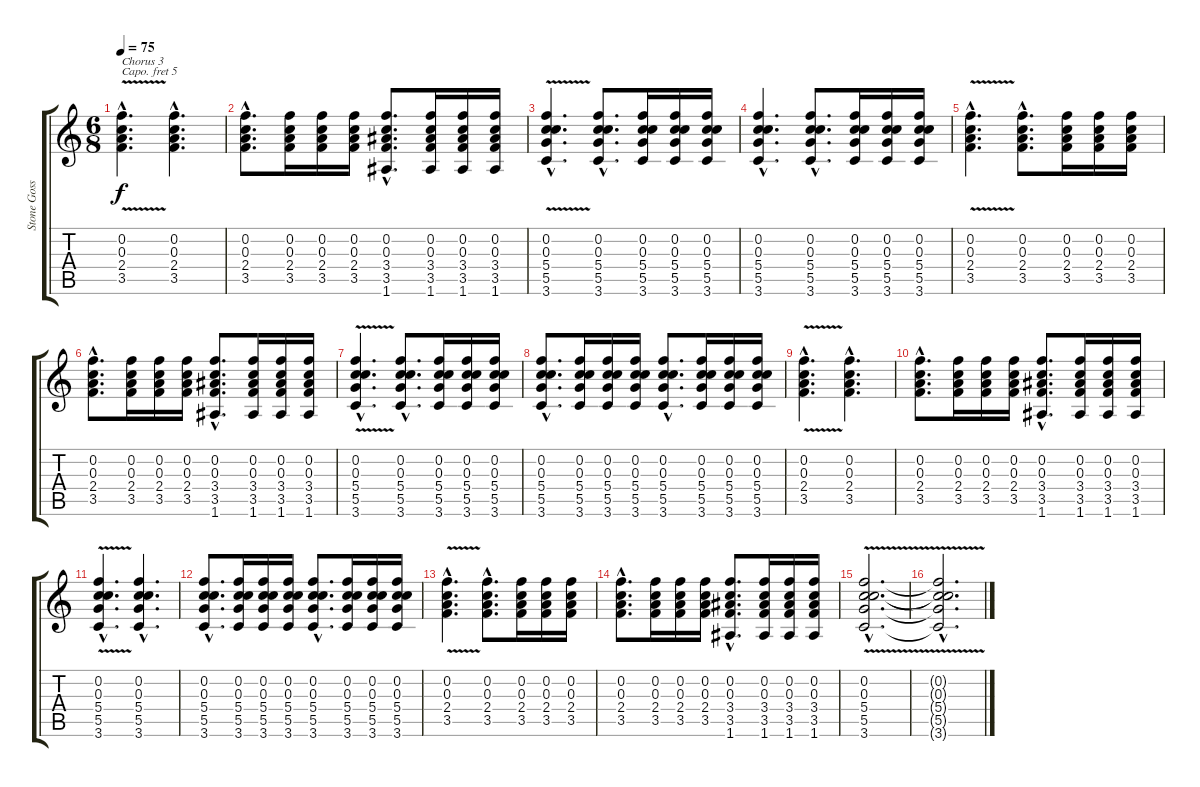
\track ("Stone Gossard" "Stone Goss") {instrument electricguitarclean}
\staff {score tabs}
\capo 5
\tuning (E4 C4 G3 D3 A2 E2) {hide}
\ts (6 8)
\tempo 75
\clef g2
\ks c
(0.2{v hac} 0.3{v hac} 2.4{v hac} 3.5{v hac}).4{d txt "Chorus 3" dy f} (0.2{hac} 0.3{hac} 2.4{hac} 3.5{hac}).4{d} |
(0.2{hac} 0.3{hac} 2.4{hac} 3.5{hac}).8{d} (0.2 0.3 2.4 3.5).16 (0.2 0.3 2.4 3.5).16 (0.2 0.3 2.4 3.5).16 (0.2{hac} 0.3{hac} 3.4{hac} 3.5{hac} 1.6{hac}).8{d} (0.2 0.3 3.4 3.5 1.6).16 (0.2 0.3 3.4 3.5 1.6).16 (0.2 0.3 3.4 3.5 1.6).16 |
(0.2{v hac} 0.3{v hac} 5.4{v hac} 5.5{v hac} 3.6{v hac}).4{d} (0.2{hac} 0.3{hac} 5.4{hac} 5.5{hac} 3.6{hac}).8{d} (0.2 0.3 5.4 5.5 3.6).16 (0.2 0.3 5.4 5.5 3.6).16 (0.2 0.3 5.4 5.5 3.6).16 |
(0.2{hac} 0.3{hac} 5.4{hac} 5.5{hac} 3.6{hac}).4{d} (0.2{hac} 0.3{hac} 5.4{hac} 5.5{hac} 3.6{hac}).8{d} (0.2 0.3 5.4 5.5 3.6).16 (0.2 0.3 5.4 5.5 3.6).16 (0.2 0.3 5.4 5.5 3.6).16 |
(0.2{v hac} 0.3{v hac} 2.4{v hac} 3.5{v hac}).4{d} (0.2{hac} 0.3{hac} 2.4{hac} 3.5{hac}).8{d} (0.2 0.3 2.4 3.5).16 (0.2 0.3 2.4 3.5).16 (0.2 0.3 2.4 3.5).16 |
(0.2{hac} 0.3{hac} 2.4{hac} 3.5{hac}).8{d} (0.2 0.3 2.4 3.5).16 (0.2 0.3 2.4 3.5).16 (0.2 0.3 2.4 3.5).16 (0.2{hac} 0.3{hac} 3.4{hac} 3.5{hac} 1.6{hac}).8{d} (0.2 0.3 3.4 3.5 1.6).16 (0.2 0.3 3.4 3.5 1.6).16 (0.2 0.3 3.4 3.5 1.6).16 |
(0.2{v hac} 0.3{v hac} 5.4{v hac} 5.5{v hac} 3.6{v hac}).4{d} (0.2{hac} 0.3{hac} 5.4{hac} 5.5{hac} 3.6{hac}).8{d} (0.2 0.3 5.4 5.5 3.6).16 (0.2 0.3 5.4 5.5 3.6).16 (0.2 0.3 5.4 5.5 3.6).16 |
(0.2{hac} 0.3{hac} 5.4{hac} 5.5{hac} 3.6{hac}).8{d} (0.2 0.3 5.4 5.5 3.6).16 (0.2 0.3 5.4 5.5 3.6).16 (0.2 0.3 5.4 5.5 3.6).16 (0.2{hac} 0.3{hac} 5.4{hac} 5.5{hac} 3.6{hac}).8{d} (0.2 0.3 5.4 5.5 3.6).16 (0.2 0.3 5.4 5.5 3.6).16 (0.2 0.3 5.4 5.5 3.6).16 |
(0.2{v hac} 0.3{v hac} 2.4{v hac} 3.5{v hac}).4{d} (0.2{hac} 0.3{hac} 2.4{hac} 3.5{hac}).4{d} |
(0.2{hac} 0.3{hac} 2.4{hac} 3.5{hac}).8{d} (0.2 0.3 2.4 3.5).16 (0.2 0.3 2.4 3.5).16 (0.2 0.3 2.4 3.5).16 (0.2{hac} 0.3{hac} 3.4{hac} 3.5{hac} 1.6{hac}).8{d} (0.2 0.3 3.4 3.5 1.6).16 (0.2 0.3 3.4 3.5 1.6).16 (0.2 0.3 3.4 3.5 1.6).16 |
(0.2{v hac} 0.3{v hac} 5.4{v hac} 5.5{v hac} 3.6{v hac}).4{d} (0.2{hac} 0.3{hac} 5.4{hac} 5.5{hac} 3.6{hac}).4{d} |
(0.2{hac} 0.3{hac} 5.4{hac} 5.5{hac} 3.6{hac}).8{d} (0.2 0.3 5.4 5.5 3.6).16 (0.2 0.3 5.4 5.5 3.6).16 (0.2 0.3 5.4 5.5 3.6).16 (0.2{hac} 0.3{hac} 5.4{hac} 5.5{hac} 3.6{hac}).8{d} (0.2 0.3 5.4 5.5 3.6).16 (0.2 0.3 5.4 5.5 3.6).16 (0.2 0.3 5.4 5.5 3.6).16 |
(0.2{v hac} 0.3{v hac} 2.4{v hac} 3.5{v hac}).4{d} (0.2{hac} 0.3{hac} 2.4{hac} 3.5{hac}).8{d} (0.2 0.3 2.4 3.5).16 (0.2 0.3 2.4 3.5).16 (0.2 0.3 2.4 3.5).16 |
(0.2{hac} 0.3{hac} 2.4{hac} 3.5{hac}).8{d} (0.2 0.3 2.4 3.5).16 (0.2 0.3 2.4 3.5).16 (0.2 0.3 2.4 3.5).16 (0.2{hac} 0.3{hac} 3.4{hac} 3.5{hac} 1.6{hac}).8{d} (0.2 0.3 3.4 3.5 1.6).16 (0.2 0.3 3.4 3.5 1.6).16 (0.2 0.3 3.4 3.5 1.6).16 |
(0.2{v hac} 0.3{v hac} 5.4{v hac} 5.5{v hac} 3.6{v hac}).2{d} |
(0.2{v hac t} 0.3{v hac t} 5.4{v hac t} 5.5{v hac t} 3.6{v hac t}).2{d}
